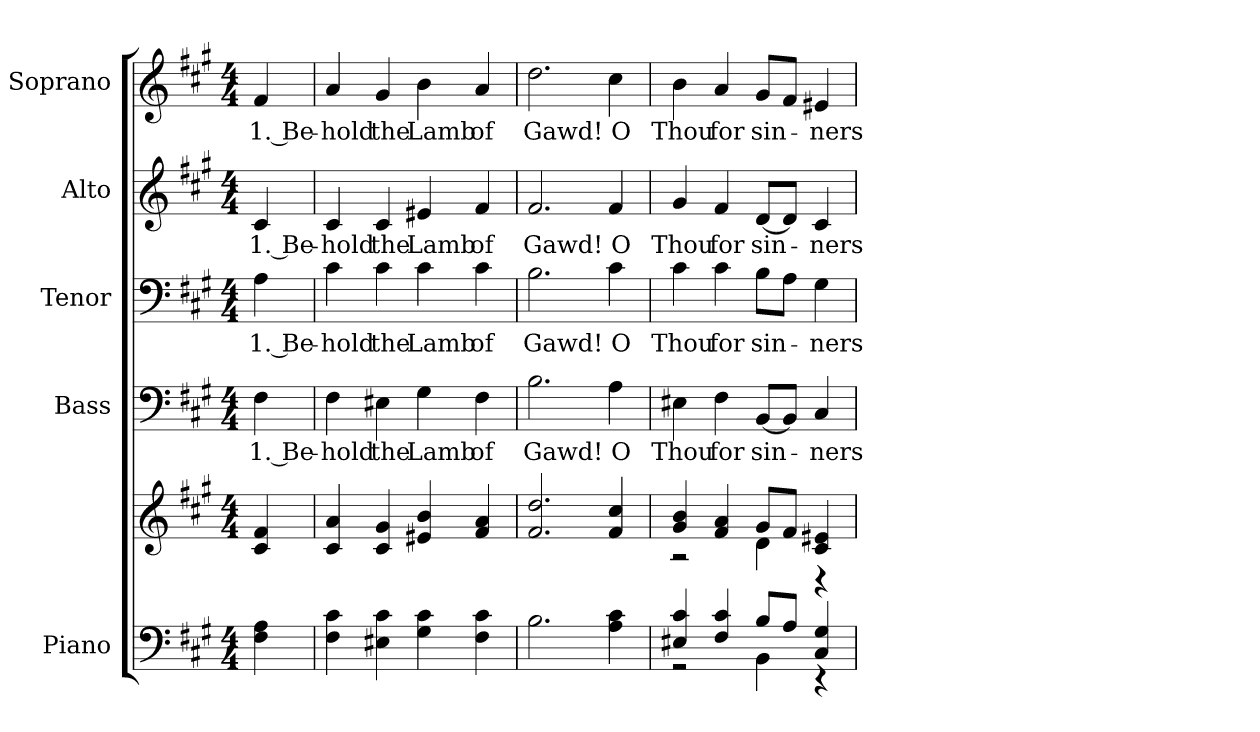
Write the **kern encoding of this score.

**kern	**kern	**kern	**text	**kern	**text	**kern	**text	**kern	**text
*part5	*part5	*part4	*part4	*part3	*part3	*part2	*part2	*part1	*part1
*staff6	*staff5	*staff4	*staff4	*staff3	*staff3	*staff2	*staff2	*staff1	*staff1
*I"Piano	*	*I"Bass	*	*I"Tenor	*	*I"Alto	*	*I"Soprano	*
*I'Pno.	*	*I'B.	*	*I'T.	*	*I'A.	*	*I'S.	*
!!LO:PB:g=z
*clefF4	*clefG2	*clefF4	*	*clefF4	*	*clefG2	*	*clefG2	*
*k[f#c#g#]	*k[f#c#g#]	*k[f#c#g#]	*	*k[f#c#g#]	*	*k[f#c#g#]	*	*k[f#c#g#]	*
*A:	*A:	*A:	*	*A:	*	*A:	*	*A:	*
*M4/4	*M4/4	*M4/4	*	*M4/4	*	*M4/4	*	*M4/4	*
*MM140	*MM140	*MM140	*	*MM140	*	*MM140	*	*MM140	*
=1	=1	=1	=1	=1	=1	=1	=1	=1	=1
!	!	!	!LO:LY:b:color=#000000	!	!	!	!	!	!
!	!	!	!	!	!LO:LY:b:color=#000000	!	!	!	!
!	!	!	!	!	!	!	!LO:LY:b:color=#000000	!	!
!	!	!	!	!	!	!	!	!	!LO:LY:b:color=#000000
4F#i\ 4Ai	4c#i/ 4f#i	4F#i\	1. Be-	4Ai\	1. Be-	4c#i/	1. Be-	4f#i/	1. Be-
=2	=2	=2	=2	=2	=2	=2	=2	=2	=2
!	!	!	!LO:LY:b:color=#000000	!	!	!	!	!	!
!	!	!	!	!	!LO:LY:b:color=#000000	!	!	!	!
!	!	!	!	!	!	!	!LO:LY:b:color=#000000	!	!
!	!	!	!	!	!	!	!	!	!LO:LY:b:color=#000000
4F#i\ 4c#i	4c#i/ 4ai	4F#i\	-hold	4c#i\	-hold	4c#i/	-hold	4ai/	-hold
!	!	!	!LO:LY:b:color=#000000	!	!	!	!	!	!
!	!	!	!	!	!LO:LY:b:color=#000000	!	!	!	!
!	!	!	!	!	!	!	!LO:LY:b:color=#000000	!	!
!	!	!	!	!	!	!	!	!	!LO:LY:b:color=#000000
4E#Xi\ 4c#i	4c#i/ 4g#i	4E#Xi\	the	4c#i\	the	4c#i/	the	4g#i/	the
!	!	!	!LO:LY:b:color=#000000	!	!	!	!	!	!
!	!	!	!	!	!LO:LY:b:color=#000000	!	!	!	!
!	!	!	!	!	!	!	!LO:LY:b:color=#000000	!	!
!	!	!	!	!	!	!	!	!	!LO:LY:b:color=#000000
4G#i\ 4c#i	4e#Xi/ 4bi	4G#i\	Lamb	4c#i\	Lamb	4e#Xi/	Lamb	4bi\	Lamb
!	!	!	!LO:LY:b:color=#000000	!	!	!	!	!	!
!	!	!	!	!	!LO:LY:b:color=#000000	!	!	!	!
!	!	!	!	!	!	!	!LO:LY:b:color=#000000	!	!
!	!	!	!	!	!	!	!	!	!LO:LY:b:color=#000000
4F#i\ 4c#i	4f#i/ 4ai	4F#i\	of	4c#i\	of	4f#i/	of	4ai/	of
=3	=3	=3	=3	=3	=3	=3	=3	=3	=3
!	!	!	!LO:LY:b:color=#000000	!	!	!	!	!	!
!	!	!	!	!	!LO:LY:b:color=#000000	!	!	!	!
!	!	!	!	!	!	!	!LO:LY:b:color=#000000	!	!
!	!	!	!	!	!	!	!	!	!LO:LY:b:color=#000000
2.Bi\	2.f#i/ 2.ddi	2.Bi\	Gawd!	2.Bi\	Gawd!	2.f#i/	Gawd!	2.ddi\	Gawd!
!	!	!	!LO:LY:b:color=#000000	!	!	!	!	!	!
!	!	!	!	!	!LO:LY:b:color=#000000	!	!	!	!
!	!	!	!	!	!	!	!LO:LY:b:color=#000000	!	!
!	!	!	!	!	!	!	!	!	!LO:LY:b:color=#000000
4Ai\ 4c#i	4f#i/ 4cc#i	4Ai\	O	4c#i\	O	4f#i/	O	4cc#i\	O
!!LO:PB:g=z
=4	=4	=4	=4	=4	=4	=4	=4	=4	=4
*^	*^	*	*	*	*	*	*	*	*
!	!	!	!	!	!LO:LY:b:color=#000000	!	!	!	!	!	!
!	!	!	!	!	!	!	!LO:LY:b:color=#000000	!	!	!	!
!	!	!	!	!	!	!	!	!	!LO:LY:b:color=#000000	!	!
!	!	!	!	!	!	!	!	!	!	!	!LO:LY:b:color=#000000
4E#Xi/ 4c#i	2r	4g#i/ 4bi	2r	4E#Xi\	Thou	4c#i\	Thou	4g#i/	Thou	4bi\	Thou
!	!	!	!	!	!LO:LY:b:color=#000000	!	!	!	!	!	!
!	!	!	!	!	!	!	!LO:LY:b:color=#000000	!	!	!	!
!	!	!	!	!	!	!	!	!	!LO:LY:b:color=#000000	!	!
!	!	!	!	!	!	!	!	!	!	!	!LO:LY:b:color=#000000
4F#i/ 4c#i	.	4f#i/ 4ai	.	4F#i\	for	4c#i\	for	4f#i/	for	4ai/	for
!	!	!	!	!	!LO:LY:b:color=#000000	!	!	!	!	!	!
!	!	!	!	!	!	!	!LO:LY:b:color=#000000	!	!	!	!
!	!	!	!	!	!	!	!	!	!LO:LY:b:color=#000000	!	!
!	!	!	!	!	!	!	!	!	!	!	!LO:LY:b:color=#000000
8Bi/L	4BBi\	8g#i/L	4di\	[<8BBi/L	sin-	8Bi\L	sin-	[<8di/L	sin-	8g#i/L	sin-
8Ai/J	.	8f#i/J	.	8BBi/J]	.	8Ai\J	.	8di/J]	.	8f#i/J	.
!	!	!	!	!	!LO:LY:b:color=#000000	!	!	!	!	!	!
!	!	!	!	!	!	!	!LO:LY:b:color=#000000	!	!	!	!
!	!	!	!	!	!	!	!	!	!LO:LY:b:color=#000000	!	!
!	!	!	!	!	!	!	!	!	!	!	!LO:LY:b:color=#000000
4C#i/ 4G#i	4r	4c#i/ 4e#Xi	4r	4C#i/	-ners	4G#i\	-ners	4c#i/	-ners	4e#Xi/	-ners
*v	*v	*	*	*	*	*	*	*	*	*	*
*	*v	*v	*	*	*	*	*	*	*	*
=	=	=	=	=	=	=	=	=	=
*-	*-	*-	*-	*-	*-	*-	*-	*-	*-
